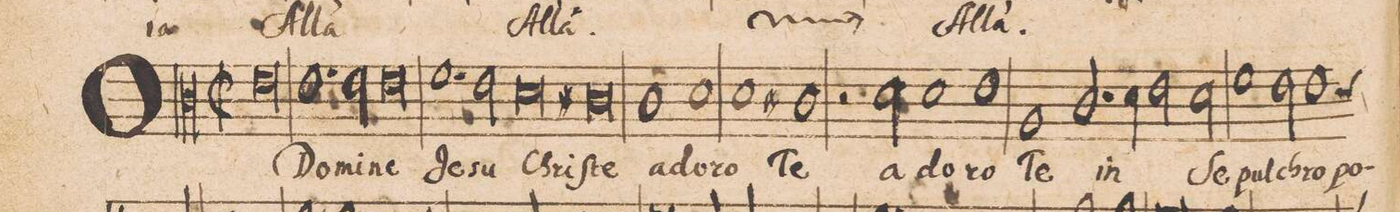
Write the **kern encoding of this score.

**kern	**text
*I"Altus.	*
*clefC3	*
*k[]	*
*met(c|)	*
*M2/1	*
0e\	O
=2-	=2-
1.e\	Do-
*2\right	*
2e\	-mi-
=3-	=3-
0e\	-ne
=4-	=4-
1.f\	Je-
2e\	-su
=5-	=5-
0d\	Chri-
=6-	=6-
0c#X\	-ſte
=7-	=7-
1c\	a-
1d\	-do-
=8-	=8-
1d\	-ro
1c#X\	Te
=9-	=9-
2r	.
2d\	a-
1d\	-do-
=10-	=10-
1e\	-ro
1A/	Te
=11-	=11-
2.c/	in
4d\	.
2e\	.
2d\	ſe-
=12-	=12-
1f\	-pul-
2e\	-chro
*custos:d	*
1e\	po-
=13-	=13-
*-	*-
